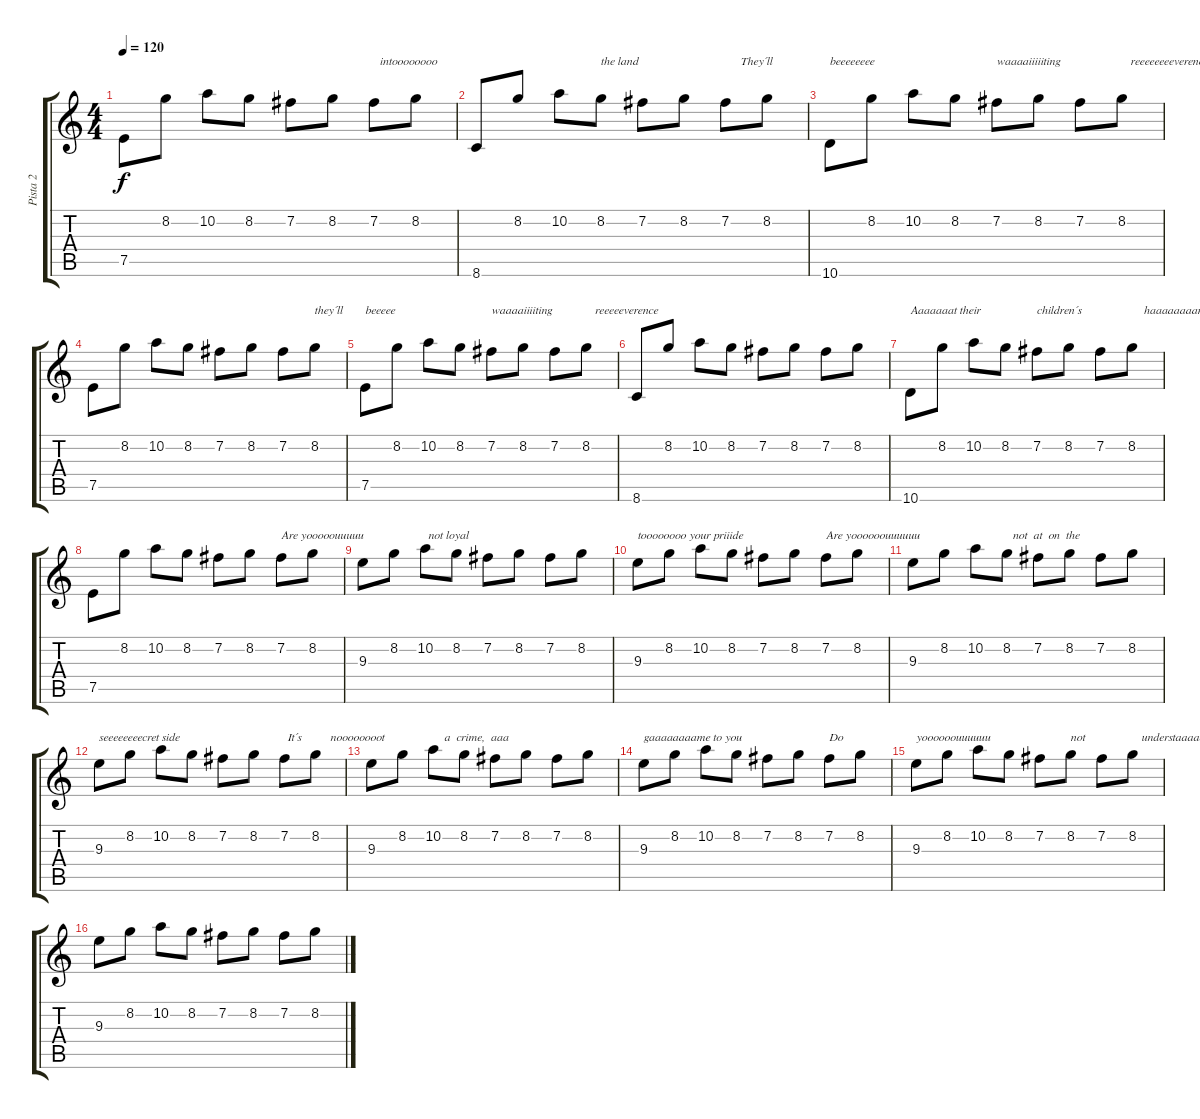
\track ("Pista 2" "Pista 2") {instrument acousticguitarnylon}
\staff {score tabs}
\tuning (E4 B3 G3 D3 A2 E2) {hide}
\ts (4 4)
\tempo 120
\clef g2
\ks c
7.5.8{dy f} 8.2.8 10.2.8 8.2.8 7.2.8 8.2.8 7.2.8{txt "  intoooooooo"} 8.2.8 |
8.6.8 8.2.8 10.2.8 8.2.8{txt "the land"} 7.2.8 8.2.8 7.2.8{txt "     They´ll"} 8.2.8 |
10.6.8{txt "beeeeeeee"} 8.2.8 10.2.8 8.2.8 7.2.8{txt "waaaaiiiiiting "} 8.2.8 7.2.8 8.2.8{txt "   reeeeeeeeverence"} |
7.5.8 8.2.8 10.2.8 8.2.8 7.2.8 8.2.8 7.2.8 8.2.8{txt "they´ll"} |
7.5.8{txt "beeeee"} 8.2.8 10.2.8 8.2.8 7.2.8{txt "waaaaiiiiting"} 8.2.8 7.2.8 8.2.8{txt "   reeeeeverence"} |
8.6.8 8.2.8 10.2.8 8.2.8 7.2.8 8.2.8 7.2.8 8.2.8 |
10.6.8{txt "Aaaaaaat their"} 8.2.8 10.2.8 8.2.8 7.2.8{txt "children´s "} 8.2.8 7.2.8 8.2.8{txt "    haaaaaaaands"} |
7.5.8 8.2.8 10.2.8 8.2.8 7.2.8 8.2.8 7.2.8{txt "Are yooooouuuuu"} 8.2.8 |
9.3.8 8.2.8 10.2.8{txt " not loyal"} 8.2.8 7.2.8 8.2.8 7.2.8 8.2.8 |
9.3.8{txt "toooooooo your priiide"} 8.2.8 10.2.8 8.2.8 7.2.8 8.2.8 7.2.8{txt "Are yoooooouuuuuu"} 8.2.8 |
9.3.8 8.2.8 10.2.8 8.2.8{txt "  not  at  on  the"} 7.2.8 8.2.8 7.2.8 8.2.8 |
9.3.8{txt "seeeeeeeecret side"} 8.2.8 10.2.8 8.2.8 7.2.8 8.2.8 7.2.8{txt " It´s "} 8.2.8{txt "     noooooooot"} |
9.3.8 8.2.8{txt "              a  crime,  aaa"} 10.2.8 8.2.8 7.2.8 8.2.8 7.2.8 8.2.8 |
9.3.8{txt "gaaaaaaaame to you"} 8.2.8 10.2.8 8.2.8 7.2.8 8.2.8 7.2.8{txt "Do"} 8.2.8 |
9.3.8{txt "yoooooouuuuuu"} 8.2.8 10.2.8 8.2.8 7.2.8 8.2.8{txt "not"} 7.2.8 8.2.8{txt "   understaaaaaand"} |
9.3.8 8.2.8 10.2.8 8.2.8 7.2.8 8.2.8 7.2.8 8.2.8
